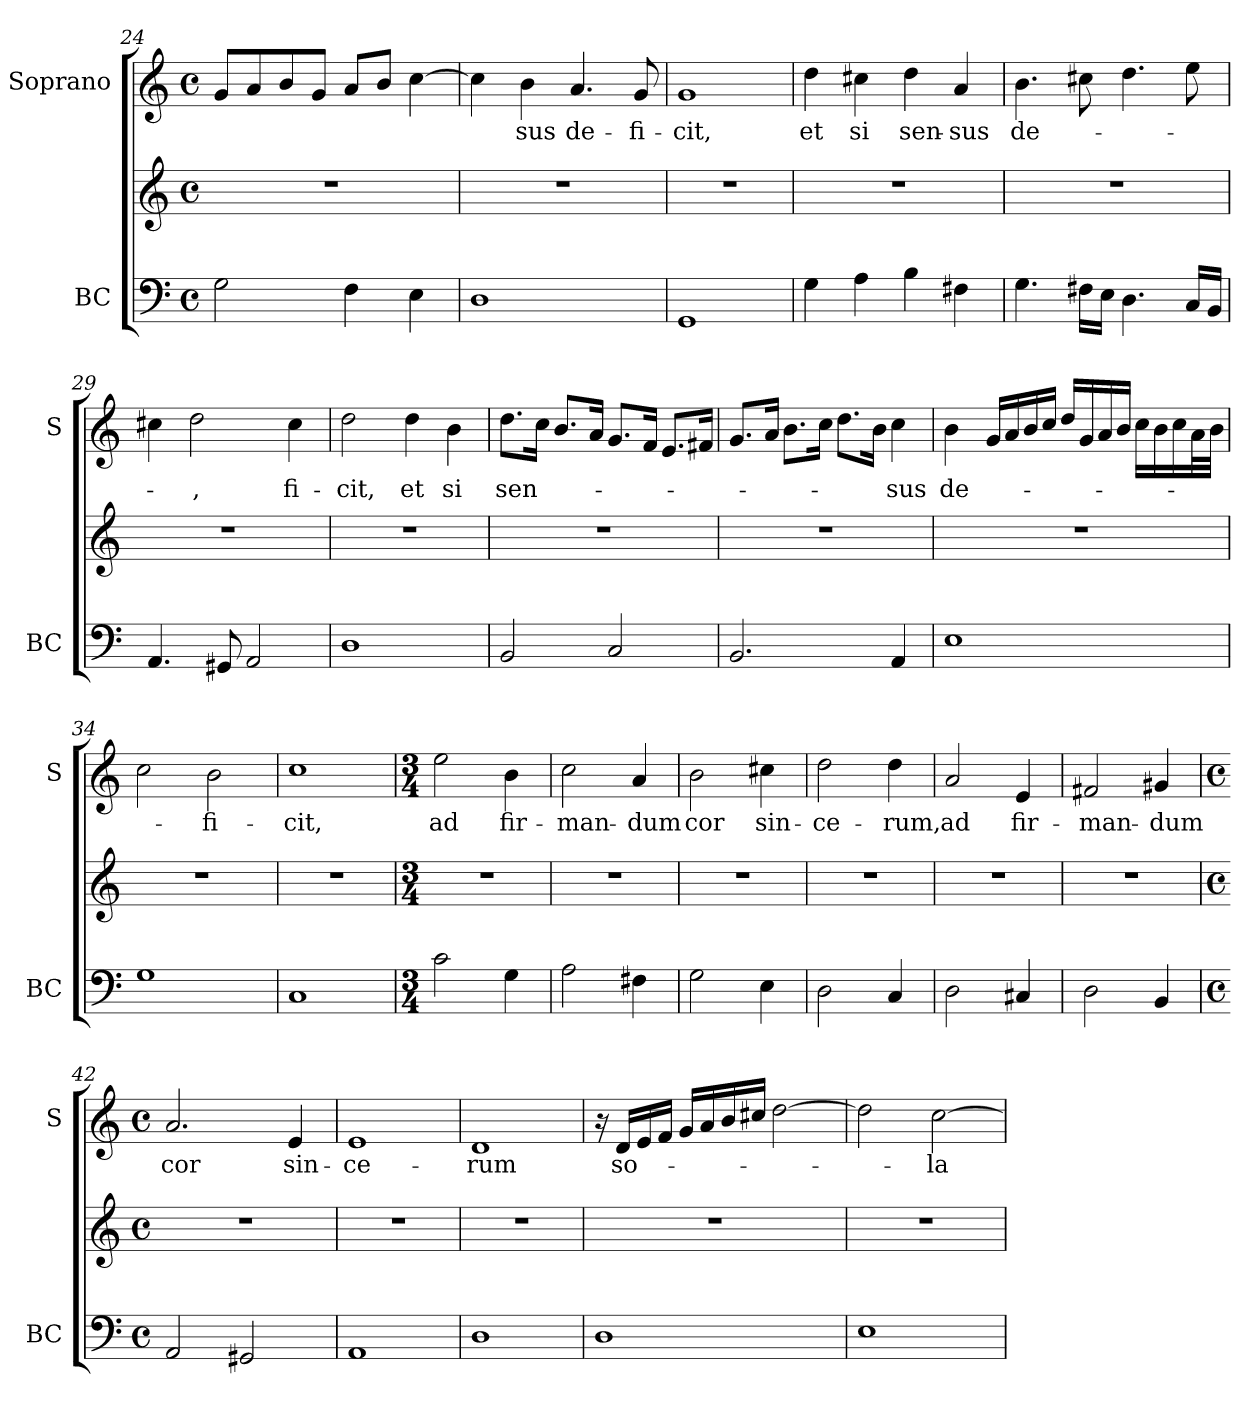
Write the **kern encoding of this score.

**kern	**kern	**kern	**text
*part2	*part2	*part1	*part1
*staff3	*staff2	*staff1	*staff1
*I"BC	*	*I"Soprano	*
*I'BC	*	*I'S	*
!!LO:LB:g=z
*clefF4	*clefG2	*clefG2	*
*k[]	*k[]	*k[]	*
*C:	*C:	*C:	*
*M4/4	*M4/4	*M4/4	*
*met(c)	*met(c)	*met(c)	*
=24	=24	=24	=24
2G\	1r	8g/L	.
.	.	8a/	.
.	.	8b/	.
.	.	8g/J	.
4F\	.	8a/L	.
.	.	8b/J	.
4E\	.	[4cc\	.
=25	=25	=25	=25
1D	1r	4cc\]	.
!	!	!	!LO:LY:b
.	.	4b\	-sus
!	!	!	!LO:LY:b
.	.	4.a/	de-
!	!	!	!LO:LY:b
.	.	8g/	-fi-
=26	=26	=26	=26
!	!	!	!LO:LY:b
1GG	1r	1g	-cit,
=27	=27	=27	=27
!	!	!	!LO:LY:b
4G\	1r	4dd\	et
!	!	!	!LO:LY:b
4A\	.	4cc#X\	si
!	!	!	!LO:LY:b
4B\	.	4dd\	sen-
!	!	!	!LO:LY:b
4F#X\	.	4a/	-sus
=28	=28	=28	=28
!	!	!	!LO:LY:b
4.G\	1r	4.b\	de-
16F#X\LL	.	8cc#X\	.
16E\JJ	.	.	.
4.D\	.	4.dd\	.
16C/LL	.	8ee\	.
16BB/JJ	.	.	.
=29	=29	=29	=29
4.AA/	1r	4cc#X\	.
!	!	!	!LO:LY:b
.	.	2dd\	-,
8GG#X/	.	.	.
2AA/	.	.	.
!	!	!	!LO:LY:b
.	.	4cc#\	fi-
!!LO:LB:g=z
=30	=30	=30	=30
!	!	!	!LO:LY:b
1D	1r	2dd\	-cit,
!	!	!	!LO:LY:b
.	.	4dd\	et
!	!	!	!LO:LY:b
.	.	4b\	si
=31	=31	=31	=31
!	!	!	!LO:LY:b
2BB/	1r	8.dd\L	sen-
.	.	16cc\Jk	.
.	.	8.b/L	.
.	.	16a/Jk	.
2C/	.	8.g/L	.
.	.	16f/Jk	.
.	.	8.e/L	.
.	.	16f#X/Jk	.
=32	=32	=32	=32
2.BB/	1r	8.g/L	.
.	.	16a/Jk	.
.	.	8.b\L	.
.	.	16cc\Jk	.
.	.	8.dd\L	.
.	.	16b\Jk	.
!	!	!	!LO:LY:b
4AA/	.	4cc\	-sus
=33	=33	=33	=33
!	!	!	!LO:LY:b
1E	1r	4b\	de-
.	.	16g/LL	.
.	.	16a/	.
.	.	16b/	.
.	.	16cc/JJ	.
.	.	16dd/LL	.
.	.	16g/	.
.	.	16a/	.
.	.	16b/JJ	.
.	.	16cc\LL	.
.	.	16b\	.
.	.	16cc\	.
.	.	32a\L	.
.	.	32b\JJJ	.
=34	=34	=34	=34
1G	1r	2cc\	.
!	!	!	!LO:LY:b
.	.	2b\	-fi-
!!LO:PB:g=z
=35	=35	=35	=35
!	!	!	!LO:LY:b
1C	1r	1cc	-cit,
=36	=36	=36	=36
*M3/4	*M3/4	*M3/4	*
!	!	!	!LO:LY:b
2c\	2.r	2ee\	ad
!	!	!	!LO:LY:b
4G\	.	4b\	fir-
=37	=37	=37	=37
!	!	!	!LO:LY:b
2A\	2.r	2cc\	-man-
!	!	!	!LO:LY:b
4F#X\	.	4a/	-dum
=38	=38	=38	=38
!	!	!	!LO:LY:b
2G\	2.r	2b\	cor
!	!	!	!LO:LY:b
4E\	.	4cc#X\	sin-
=39	=39	=39	=39
!	!	!	!LO:LY:b
2D\	2.r	2dd\	-ce-
!	!	!	!LO:LY:b
4C/	.	4dd\	-rum,
=40	=40	=40	=40
!	!	!	!LO:LY:b
2D\	2.r	2a/	ad
!	!	!	!LO:LY:b
4C#X/	.	4e/	fir-
=41	=41	=41	=41
!	!	!	!LO:LY:b
2D\	2.r	2f#X/	-man-
!	!	!	!LO:LY:b
4BB/	.	4g#X/	-dum
!!LO:LB:g=z
=42	=42	=42	=42
*M4/4	*M4/4	*M4/4	*
*met(c)	*met(c)	*met(c)	*
!	!	!	!LO:LY:b
2AA/	1r	2.a/	cor
2GG#X/	.	.	.
!	!	!	!LO:LY:b
.	.	4e/	sin-
=43	=43	=43	=43
!	!	!	!LO:LY:b
1AA	1r	1e	-ce-
=44	=44	=44	=44
!	!	!	!LO:LY:b
1D	1r	1d	-rum
=45	=45	=45	=45
1D	1r	16r	.
!	!	!	!LO:LY:b
.	.	16d/LL	so-
.	.	16e/	.
.	.	16f/JJ	.
.	.	16g/LL	.
.	.	16a/	.
.	.	16b/	.
.	.	16cc#X/JJ	.
.	.	[2dd\	.
=46	=46	=46	=46
1E	1r	2dd\]	.
!	!	!	!LO:LY:b
.	.	[2cc\	-la
=	=	=	=
*-	*-	*-	*-
